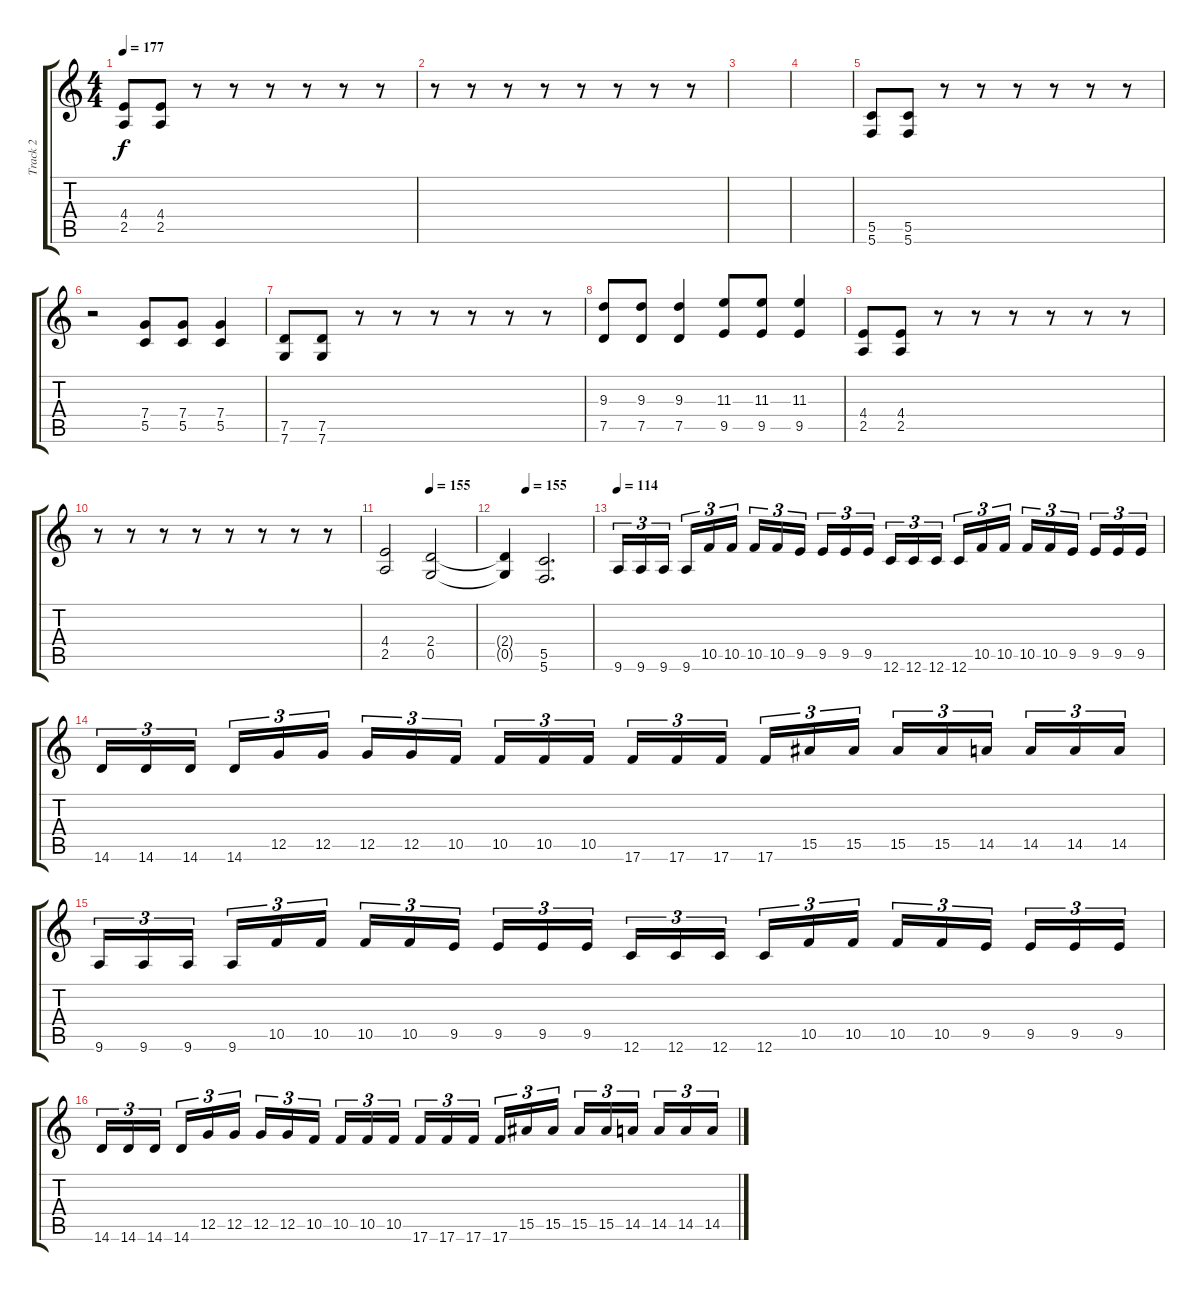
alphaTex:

\track ("Track 2" "Track 2") {instrument distortionguitar}
\staff {score tabs}
\tuning (D4 A3 F3 C3 G2 C2) {hide}
\ts (4 4)
\tempo 177
\clef g2
\ks c
(4.4 2.5).8{dy f} (4.4 2.5).8 r.8 r.8 r.8 r.8 r.8 r.8 |
r.8 r.8 r.8 r.8 r.8 r.8 r.8 r.8 |
|
|
(5.5 5.6).8 (5.5 5.6).8 r.8 r.8 r.8 r.8 r.8 r.8 |
r.2 (7.4 5.5).8 (7.4 5.5).8 (7.4 5.5).4 |
(7.5 7.6).8 (7.5 7.6).8 r.8 r.8 r.8 r.8 r.8 r.8 |
(9.3 7.5).8 (9.3 7.5).8 (9.3 7.5).4 (11.3 9.5).8 (11.3 9.5).8 (11.3 9.5).4 |
(4.4 2.5).8 (4.4 2.5).8 r.8 r.8 r.8 r.8 r.8 r.8 |
r.8 r.8 r.8 r.8 r.8 r.8 r.8 r.8 |
\tempo (155 0.5)
(4.4 2.5).2 (2.4 0.5).2 |
\tempo (155 0.25)
(2.4{t} 0.5{t}).4 (5.5 5.6).2{d} |
\tempo 114
9.6.16{tu (3 2)} 9.6.16{tu (3 2)} 9.6.16{tu (3 2) beam splitsecondary} 9.6.16{tu (3 2)} 10.5.16{tu (3 2)} 10.5.16{tu (3 2)} 10.5.16{tu (3 2)} 10.5.16{tu (3 2)} 9.5.16{tu (3 2) beam splitsecondary} 9.5.16{tu (3 2)} 9.5.16{tu (3 2)} 9.5.16{tu (3 2)} 12.6.16{tu (3 2)} 12.6.16{tu (3 2)} 12.6.16{tu (3 2) beam splitsecondary} 12.6.16{tu (3 2)} 10.5.16{tu (3 2)} 10.5.16{tu (3 2)} 10.5.16{tu (3 2)} 10.5.16{tu (3 2)} 9.5.16{tu (3 2) beam splitsecondary} 9.5.16{tu (3 2)} 9.5.16{tu (3 2)} 9.5.16{tu (3 2)} |
14.6.16{tu (3 2)} 14.6.16{tu (3 2)} 14.6.16{tu (3 2) beam splitsecondary} 14.6.16{tu (3 2)} 12.5.16{tu (3 2)} 12.5.16{tu (3 2)} 12.5.16{tu (3 2)} 12.5.16{tu (3 2)} 10.5.16{tu (3 2) beam splitsecondary} 10.5.16{tu (3 2)} 10.5.16{tu (3 2)} 10.5.16{tu (3 2)} 17.6.16{tu (3 2)} 17.6.16{tu (3 2)} 17.6.16{tu (3 2) beam splitsecondary} 17.6.16{tu (3 2)} 15.5.16{tu (3 2)} 15.5.16{tu (3 2)} 15.5.16{tu (3 2)} 15.5.16{tu (3 2)} 14.5.16{tu (3 2) beam splitsecondary} 14.5.16{tu (3 2)} 14.5.16{tu (3 2)} 14.5.16{tu (3 2)} |
9.6.16{tu (3 2)} 9.6.16{tu (3 2)} 9.6.16{tu (3 2) beam splitsecondary} 9.6.16{tu (3 2)} 10.5.16{tu (3 2)} 10.5.16{tu (3 2)} 10.5.16{tu (3 2)} 10.5.16{tu (3 2)} 9.5.16{tu (3 2) beam splitsecondary} 9.5.16{tu (3 2)} 9.5.16{tu (3 2)} 9.5.16{tu (3 2)} 12.6.16{tu (3 2)} 12.6.16{tu (3 2)} 12.6.16{tu (3 2) beam splitsecondary} 12.6.16{tu (3 2)} 10.5.16{tu (3 2)} 10.5.16{tu (3 2)} 10.5.16{tu (3 2)} 10.5.16{tu (3 2)} 9.5.16{tu (3 2) beam splitsecondary} 9.5.16{tu (3 2)} 9.5.16{tu (3 2)} 9.5.16{tu (3 2)} |
14.6.16{tu (3 2)} 14.6.16{tu (3 2)} 14.6.16{tu (3 2) beam splitsecondary} 14.6.16{tu (3 2)} 12.5.16{tu (3 2)} 12.5.16{tu (3 2)} 12.5.16{tu (3 2)} 12.5.16{tu (3 2)} 10.5.16{tu (3 2) beam splitsecondary} 10.5.16{tu (3 2)} 10.5.16{tu (3 2)} 10.5.16{tu (3 2)} 17.6.16{tu (3 2)} 17.6.16{tu (3 2)} 17.6.16{tu (3 2) beam splitsecondary} 17.6.16{tu (3 2)} 15.5.16{tu (3 2)} 15.5.16{tu (3 2)} 15.5.16{tu (3 2)} 15.5.16{tu (3 2)} 14.5.16{tu (3 2) beam splitsecondary} 14.5.16{tu (3 2)} 14.5.16{tu (3 2)} 14.5.16{tu (3 2)}
